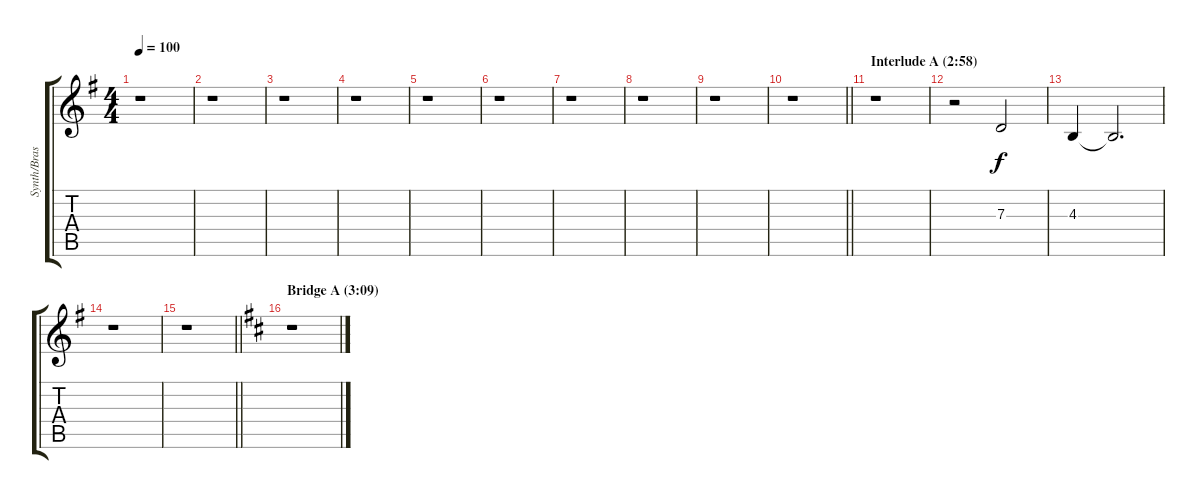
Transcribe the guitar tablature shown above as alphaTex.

\track ("Synth/Brass" "Synth/Bras") {instrument pad2warm}
\staff {score tabs}
\tuning (E4 B3 G3 D3 A2 E2) {hide}
\ts (4 4)
\tempo 100
\clef g2
\ks g
r.1{dy f} |
r.1 |
r.1 |
r.1 |
r.1 |
r.1 |
r.1 |
r.1 |
r.1 |
\barLineRight lightlight
r.1 |
\section ("" "Interlude A (2:58)")
r.1 |
r.2 7.3.2{volume 11 instrument frenchhorn} |
4.3.4 4.3{t}.2{d volume 0} |
r.1 |
\barLineRight lightlight
r.1 |
\section ("" "Bridge A (3:09)")
\ks bminor
r.1
